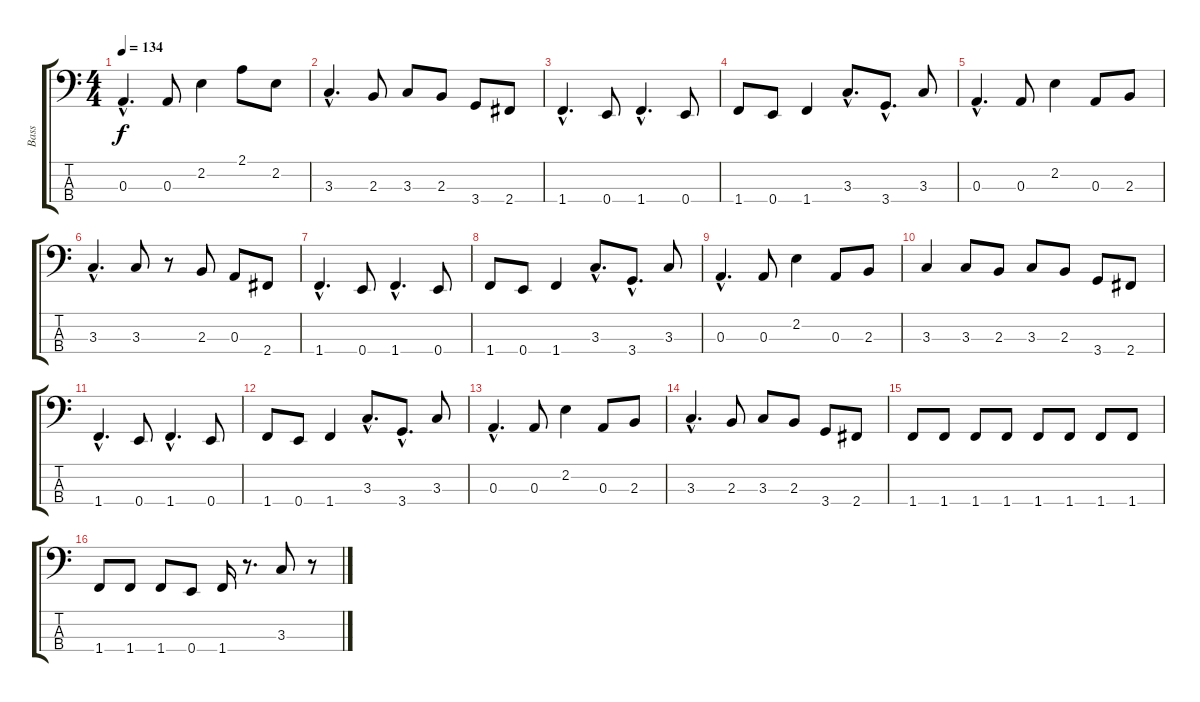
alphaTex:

\track ("Bass" "Bass") {instrument electricbassfinger}
\staff {score tabs}
\tuning (G2 D2 A1 E1) {hide}
\ts (4 4)
\tempo 134
\clef f4
\ks c
0.3{hac}.4{d dy f volume 14 balance 8} 0.3.8 2.2.4 2.1.8 2.2.8 |
3.3{hac}.4{d} 2.3.8 3.3.8 2.3.8 3.4.8 2.4.8 |
1.4{hac}.4{d} 0.4.8 1.4{hac}.4{d} 0.4.8 |
1.4.8 0.4.8 1.4.4 3.3{hac}.8{d} 3.4{hac}.8{d} 3.3.8 |
0.3{hac}.4{d} 0.3.8 2.2.4 0.3.8 2.3.8 |
3.3{hac}.4{d} 3.3.8 r.8 2.3.8 0.3.8 2.4.8 |
1.4{hac}.4{d} 0.4.8 1.4{hac}.4{d} 0.4.8 |
1.4.8 0.4.8 1.4.4 3.3{hac}.8{d} 3.4{hac}.8{d} 3.3.8 |
0.3{hac}.4{d} 0.3.8 2.2.4 0.3.8 2.3.8 |
3.3.4 3.3.8 2.3.8 3.3.8 2.3.8 3.4.8 2.4.8 |
1.4{hac}.4{d} 0.4.8 1.4{hac}.4{d} 0.4.8 |
1.4.8 0.4.8 1.4.4 3.3{hac}.8{d} 3.4{hac}.8{d} 3.3.8 |
0.3{hac}.4{d} 0.3.8 2.2.4 0.3.8 2.3.8 |
3.3{hac}.4{d} 2.3.8 3.3.8 2.3.8 3.4.8 2.4.8 |
1.4.8 1.4.8 1.4.8 1.4.8 1.4.8 1.4.8 1.4.8 1.4.8 |
1.4.8 1.4.8 1.4.8 0.4.8 1.4.16 r.8{d} 3.3.8 r.8
